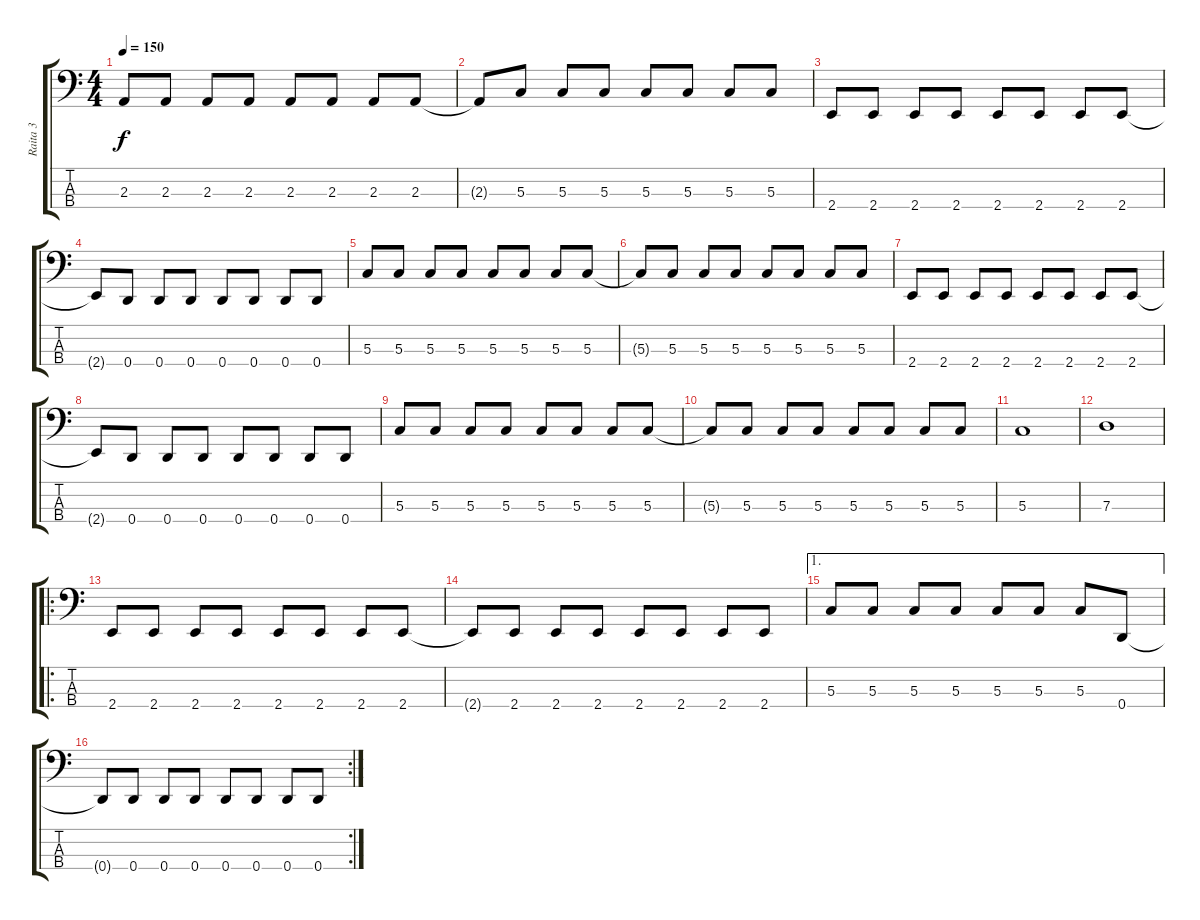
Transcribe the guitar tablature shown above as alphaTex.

\track ("Raita 3" "Raita 3") {instrument electricbassfinger}
\staff {score tabs}
\tuning (F2 C2 G1 D1) {hide}
\ts (4 4)
\tempo 150
\clef f4
\ks c
2.3.8{dy f} 2.3.8 2.3.8 2.3.8 2.3.8 2.3.8 2.3.8 2.3.8 |
2.3{t}.8 5.3.8 5.3.8 5.3.8 5.3.8 5.3.8 5.3.8 5.3.8 |
2.4.8 2.4.8 2.4.8 2.4.8 2.4.8 2.4.8 2.4.8 2.4.8 |
2.4{t}.8 0.4.8 0.4.8 0.4.8 0.4.8 0.4.8 0.4.8 0.4.8 |
5.3.8 5.3.8 5.3.8 5.3.8 5.3.8 5.3.8 5.3.8 5.3.8 |
5.3{t}.8 5.3.8 5.3.8 5.3.8 5.3.8 5.3.8 5.3.8 5.3.8 |
2.4.8 2.4.8 2.4.8 2.4.8 2.4.8 2.4.8 2.4.8 2.4.8 |
2.4{t}.8 0.4.8 0.4.8 0.4.8 0.4.8 0.4.8 0.4.8 0.4.8 |
5.3.8 5.3.8 5.3.8 5.3.8 5.3.8 5.3.8 5.3.8 5.3.8 |
5.3{t}.8 5.3.8 5.3.8 5.3.8 5.3.8 5.3.8 5.3.8 5.3.8 |
5.3.1 |
7.3.1 |
\ro
2.4.8 2.4.8 2.4.8 2.4.8 2.4.8 2.4.8 2.4.8 2.4.8 |
2.4{t}.8 2.4.8 2.4.8 2.4.8 2.4.8 2.4.8 2.4.8 2.4.8 |
\ae 1
5.3.8 5.3.8 5.3.8 5.3.8 5.3.8 5.3.8 5.3.8 0.4.8 |
\rc 2
0.4{t}.8 0.4.8 0.4.8 0.4.8 0.4.8 0.4.8 0.4.8 0.4.8
